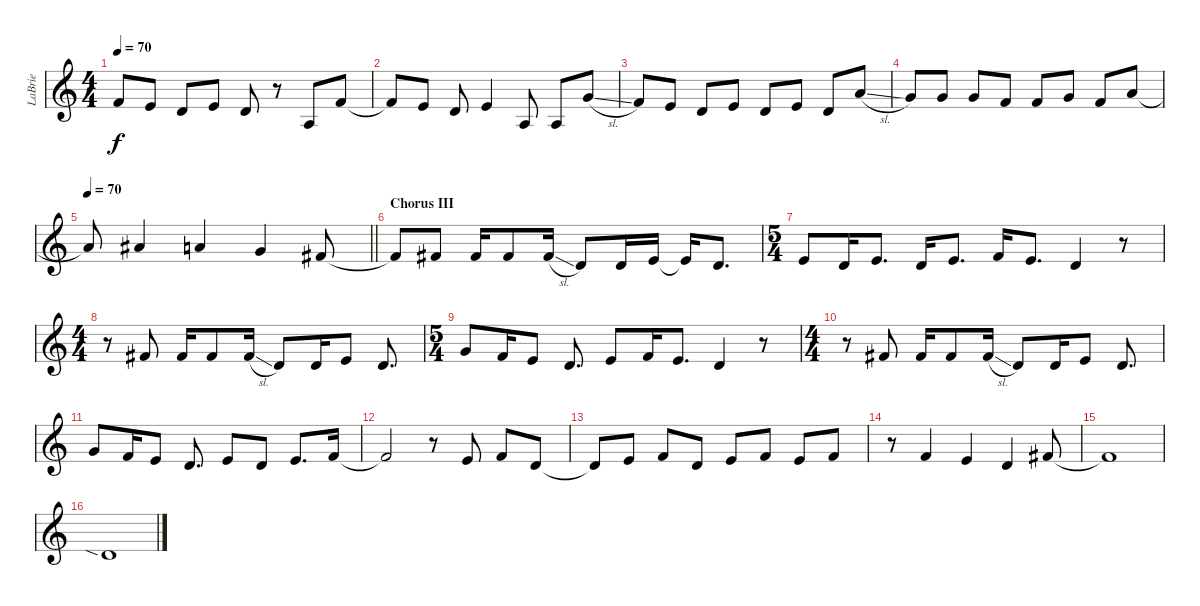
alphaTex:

\track ("LaBrie" "LaBrie") {instrument clarinet}
\staff {score}
\tuning (E4 B3 G3 D3 A2 E2) {hide}
\ts (4 4)
\tempo 70
\clef g2
\ks c
1.1{t}.8{dy f} 0.1.8 3.2.8 0.1.8 3.2.8 r.8 2.3.8 1.1.8 |
1.1{t}.8 0.1.8 3.2.8 0.1.4 2.3.8 2.3.8 3.1{sl}.8 |
1.1.8 0.1.8 3.2.8 0.1.8 3.2.8 0.1.8 3.2.8 5.1{sl}.8 |
3.1.8 3.1.8 3.1.8 1.1.8 1.1.8 3.1.8 1.1.8 5.1.8 |
\tempo 70
\barLineRight lightlight
5.1{t}.8 6.1.4 5.1.4 3.1.4 2.1.8 |
\section ("" "Chorus III")
2.1{t}.8{volume 16} 2.1.8 2.1.16 2.1.8 7.2{sl}.16 3.2.8 3.2.16 0.1.16 0.1{t}.16 3.2.8{d} |
\ts (5 4)
0.1.8 3.2.16 0.1.8{d} 3.2.16 0.1.8{d} 1.1.16 0.1.8{d} 3.2.4 r.8 |
\ts (4 4)
r.8 2.1.8 2.1.16 2.1.8 7.2{sl}.16 3.2.8 3.2.16 0.1.8 3.2.8{d} |
\ts (5 4)
3.1.8 1.1.16 0.1.8 3.2.8{d} 0.1.8 1.1.16 0.1.8{d} 3.2.4 r.8 |
\ts (4 4)
r.8 2.1.8 2.1.16 2.1.8 7.2{sl}.16 3.2.8 3.2.16 0.1.8 3.2.8{d} |
8.2.8 1.1.16 0.1.8 3.2.8{d} 0.1.8 3.2.8 0.1.8{d} 1.1.16 |
1.1{t}.2 r.8 5.2.8 1.1.8 3.2.8 |
3.2{t}.8 5.2.8 1.1.8 3.2.8 5.2.8 6.2.8 5.2.8 1.1.8 |
r.8 1.1.4 0.1.4 3.2.4 2.1.8 |
2.1{t}.1 |
3.2{sia}.1
